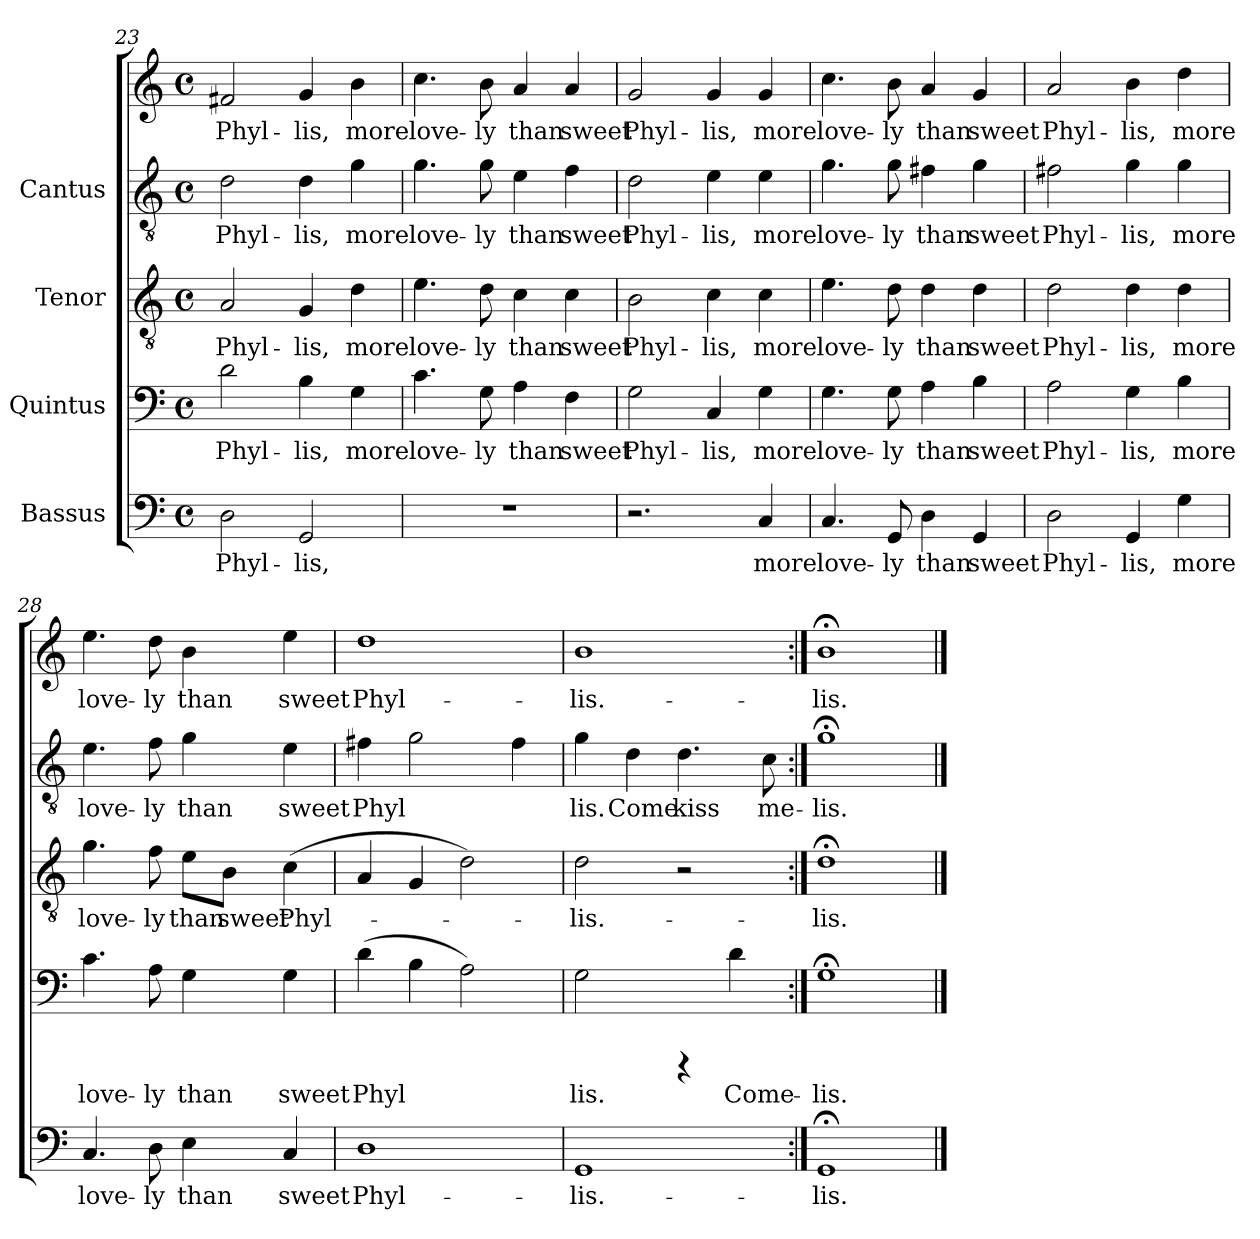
**kern	**text	**kern	**text	**kern	**text	**kern	**text	**kern	**text
*part4	*part4	*part3	*part3	*part2	*part2	*part1	*part1	*part1	*part1
*staff5	*staff5	*staff4	*staff4	*staff3	*staff3	*staff2	*staff2	*staff1	*staff1
*I"Bassus	*	*I"Quintus	*	*I"Tenor	*	*I"Cantus	*	*	*
*clefF4	*	*clefF4	*	*clefGv2	*	*clefGv2	*	*clefG2	*
*M4/4	*	*M4/4	*	*M4/4	*	*M4/4	*	*M4/4	*
*met(c)	*	*met(c)	*	*met(c)	*	*met(c)	*	*met(c)	*
=23	=23	=23	=23	=23	=23	=23	=23	=23	=23
!	!LO:LY:b:cj	!	!LO:LY:b:cj	!	!LO:LY:b:cj	!	!LO:LY:b:cj	!	!LO:LY:b:cj
2D\	Phyl-	2d\	Phyl-	2A/	Phyl-	2d\	Phyl-	2f#X/	Phyl-
!	!LO:LY:b:cj	!	!LO:LY:b:cj	!	!LO:LY:b:cj	!	!LO:LY:b:cj	!	!LO:LY:b:cj
2GG/	-lis,	4B\	-lis,	4G/	-lis,	4d\	-lis,	4g/	-lis,
!	!	!	!LO:LY:b:cj	!	!LO:LY:b:cj	!	!LO:LY:b:cj	!	!LO:LY:b:cj
.	.	4G\	more	4d\	more	4g\	more	4b\	more
!!LO:PB:g=z
=24	=24	=24	=24	=24	=24	=24	=24	=24	=24
!	!	!	!LO:LY:b:cj	!	!LO:LY:b:cj	!	!LO:LY:b:cj	!	!LO:LY:b:cj
1r	.	4.c\	love-	4.e\	love-	4.g\	love-	4.cc\	love-
!	!	!	!LO:LY:b:cj	!	!LO:LY:b:cj	!	!LO:LY:b:cj	!	!LO:LY:b:cj
.	.	8G\	-ly	8d\	-ly	8g\	-ly	8b\	-ly
!	!	!	!LO:LY:b:cj	!	!LO:LY:b:cj	!	!LO:LY:b:cj	!	!LO:LY:b:cj
.	.	4A\	than	4c\	than	4e\	than	4a/	than
!	!	!	!LO:LY:b:cj	!	!LO:LY:b:cj	!	!LO:LY:b:cj	!	!LO:LY:b:cj
.	.	4F\	sweet	4c\	sweet	4f\	sweet	4a/	sweet
=25	=25	=25	=25	=25	=25	=25	=25	=25	=25
!	!	!	!LO:LY:b:cj	!	!LO:LY:b:cj	!	!LO:LY:b:cj	!	!LO:LY:b:cj
2.r	.	2G\	Phyl-	2B\	Phyl-	2d\	Phyl-	2g/	Phyl-
!	!	!	!LO:LY:b:cj	!	!LO:LY:b:cj	!	!LO:LY:b:cj	!	!LO:LY:b:cj
.	.	4C/	-lis,	4c\	-lis,	4e\	-lis,	4g/	-lis,
!	!LO:LY:b:cj	!	!LO:LY:b:cj	!	!LO:LY:b:cj	!	!LO:LY:b:cj	!	!LO:LY:b:cj
4C/	more	4G\	more	4c\	more	4e\	more	4g/	more
=26	=26	=26	=26	=26	=26	=26	=26	=26	=26
!	!LO:LY:b:cj	!	!LO:LY:b:cj	!	!LO:LY:b:cj	!	!LO:LY:b:cj	!	!LO:LY:b:cj
4.C/	love-	4.G\	love-	4.e\	love-	4.g\	love-	4.cc\	love-
!	!LO:LY:b:cj	!	!LO:LY:b:cj	!	!LO:LY:b:cj	!	!LO:LY:b:cj	!	!LO:LY:b:cj
8GG/	-ly	8G\	-ly	8d\	-ly	8g\	-ly	8b\	-ly
!	!LO:LY:b:cj	!	!LO:LY:b:cj	!	!LO:LY:b:cj	!	!LO:LY:b:cj	!	!LO:LY:b:cj
4D\	than	4A\	than	4d\	than	4f#X\	than	4a/	than
!	!LO:LY:b:cj	!	!LO:LY:b:cj	!	!LO:LY:b:cj	!	!LO:LY:b:cj	!	!LO:LY:b:cj
4GG/	sweet	4B\	sweet	4d\	sweet	4g\	sweet	4g/	sweet
=27	=27	=27	=27	=27	=27	=27	=27	=27	=27
!	!LO:LY:b:cj	!	!LO:LY:b:cj	!	!LO:LY:b:cj	!	!LO:LY:b:cj	!	!LO:LY:b:cj
2D\	Phyl-	2A\	Phyl-	2d\	Phyl-	2f#X\	Phyl-	2a/	Phyl-
!	!LO:LY:b:cj	!	!LO:LY:b:cj	!	!LO:LY:b:cj	!	!LO:LY:b:cj	!	!LO:LY:b:cj
4GG/	-lis,	4G\	-lis,	4d\	-lis,	4g\	-lis,	4b\	-lis,
!	!LO:LY:b:cj	!	!LO:LY:b:cj	!	!LO:LY:b:cj	!	!LO:LY:b:cj	!	!LO:LY:b:cj
4G\	more	4B\	more	4d\	more	4g\	more	4dd\	more
=28	=28	=28	=28	=28	=28	=28	=28	=28	=28
!	!LO:LY:b:cj	!	!LO:LY:b:cj	!	!LO:LY:b:cj	!	!LO:LY:b:cj	!	!LO:LY:b:cj
4.C/	love-	4.c\	love-	4.g\	love-	4.e\	love-	4.ee\	love-
!	!LO:LY:b:cj	!	!LO:LY:b:cj	!	!LO:LY:b:cj	!	!LO:LY:b:cj	!	!LO:LY:b:cj
8D\	-ly	8A\	-ly	8f\	-ly	8f\	-ly	8dd\	-ly
!	!LO:LY:b:cj	!	!LO:LY:b:cj	!	!LO:LY:b:cj	!	!LO:LY:b:cj	!	!LO:LY:b:cj
4E\	than	4G\	than	8e\L	than	4g\	than	4b\	than
!	!	!	!	!	!LO:LY:b:cj	!	!	!	!
.	.	.	.	8B\J	sweet	.	.	.	.
!	!LO:LY:b:cj	!	!LO:LY:b:cj	!	!LO:LY:b:cj	!	!LO:LY:b:cj	!	!LO:LY:b:cj
4C/	sweet	4G\	sweet	(>4c\	Phyl-	4e\	sweet	4ee\	sweet
!!LO:LB:g=z
=29	=29	=29	=29	=29	=29	=29	=29	=29	=29
!	!LO:LY:b:cj	!	!LO:LY:b:cj	!	!	!	!LO:LY:b:cj	!	!LO:LY:b:cj
1D	Phyl-	(>4d\	Phyl-	4A/	.	4f#X\	-Phyl-	1dd	Phyl-
!	!	!	!LO:LY:b:cj	!	!	!	!LO:LY:b:cj	!	!
.	.	4B\	--	4G/	.	2g\	--	.	.
!	!	!	!LO:LY:b:cj	!	!	!	!	!	!
.	.	2A\)	--	2d\)	.	.	.	.	.
!	!	!	!	!	!	!	!LO:LY:b:cj	!	!
.	.	.	.	.	.	4f#\	--	.	.
=30	=30	=30	=30	=30	=30	=30	=30	=30	=30
!	!LO:LY:b:cj	!	!LO:LY:b:cj	!	!LO:LY:b:cj	!	!LO:LY:b:cj	!	!LO:LY:b:cj
1GG	-lis.-	2G\	-lis.	2d\	-lis.-	4g\	-lis.	1b	-lis.-
!	!	!	!	!	!	!	!LO:LY:b:cj	!	!
.	.	.	.	.	.	4d\	Come	.	.
!	!	!	!	!	!	!	!LO:LY:b:cj	!	!
.	.	4rCCC	.	2r	.	4.d\	kiss	.	.
!	!	!	!LO:LY:b:cj	!	!	!	!	!	!
.	.	4d\	Come-	.	.	.	.	.	.
!	!	!	!	!	!	!	!LO:LY:b:cj	!	!
.	.	.	.	.	.	8c\	me-	.	.
=31:|!	=31:|!	=31:|!	=31:|!	=31:|!	=31:|!	=31:|!	=31:|!	=31:|!	=31:|!
!	!LO:LY:b:cj	!	!LO:LY:b:cj	!	!LO:LY:b:cj	!	!LO:LY:b:cj	!	!LO:LY:b:cj
1GG;<	-lis.	1G;<	-lis.	1d;<	-lis.	1g;<	lis.	1b;<	-lis.
==	==	==	==	==	==	==	==	==	==
*-	*-	*-	*-	*-	*-	*-	*-	*-	*-
